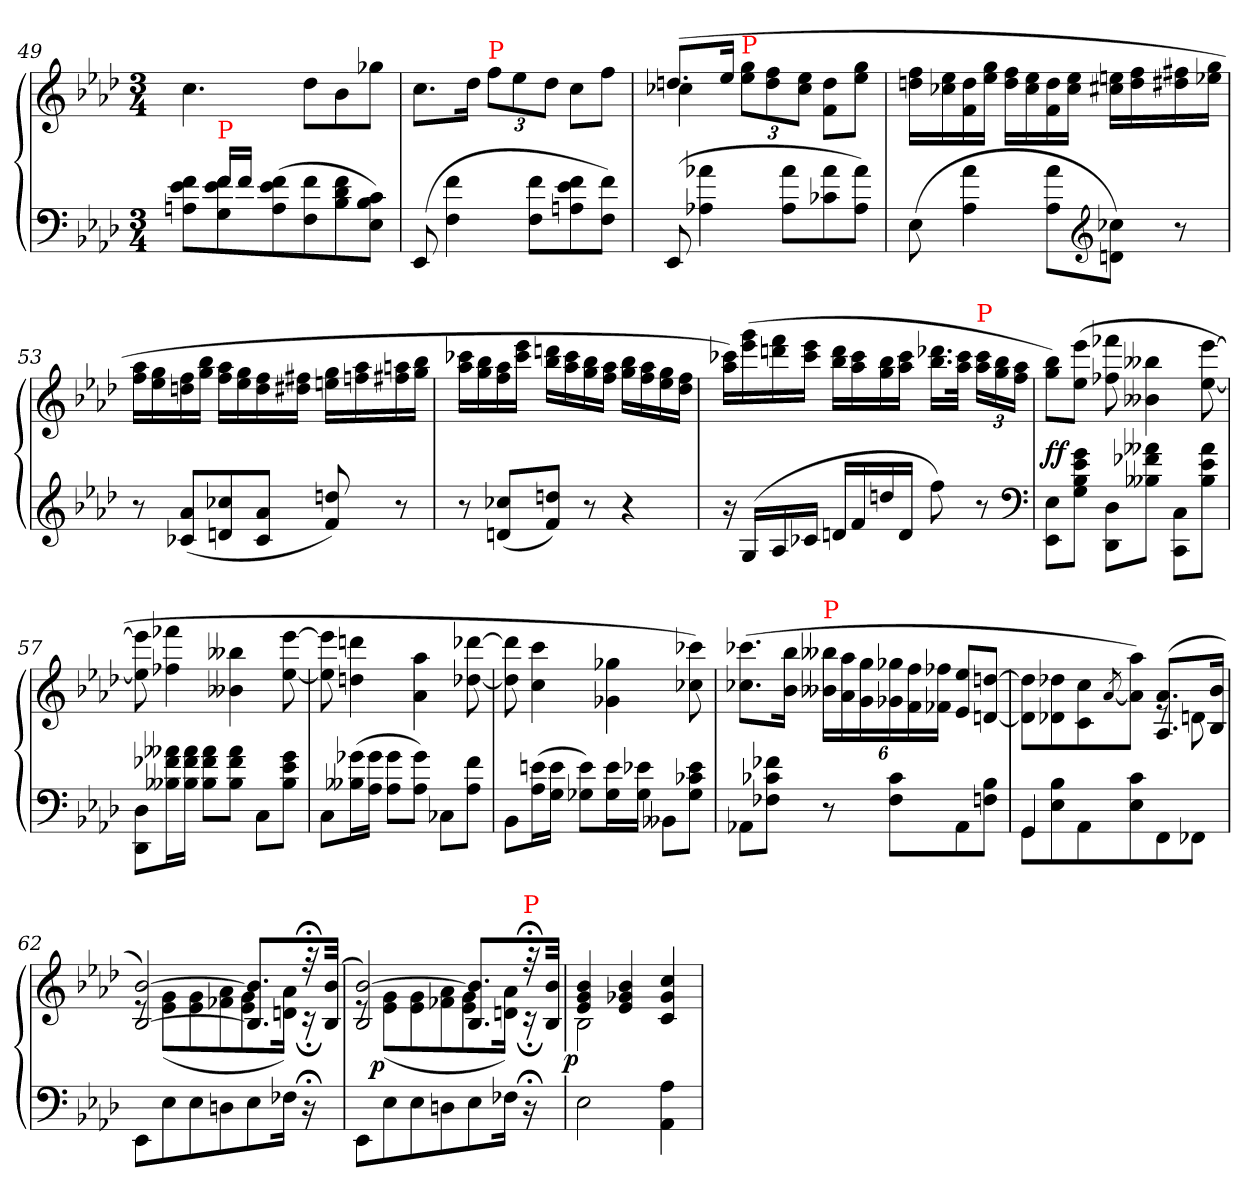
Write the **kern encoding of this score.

**kern	**kern	**dynam
*part1	*part1	*part1
*staff2	*staff1	*staff1/2
*clefF4	*clefG2	*
*k[b-e-a-d-]	*k[b-e-a-d-]	*
*A-:	*A-:	*
*M3/4	*M3/4	*
=49	=49	=49
*^	*	*
8ryy	8f 8e- 8AnL	4.cc	.
!LO:TX:a:color=red:t=P	!	!	!
16fLL	8f 8e- 8G	.	.
16fJJ	.	.	.
2ryy	(>8f 8e- 8A	.	.
.	8f 8F	8dd-L	.
.	8f 8d- 8B-	8b-	.
.	8c 8B- 8E-J)	8gg-XJ	.
*v	*v	*	*
=50	=50	=50
(>8EE-	8.ccL	.
4f 4F	.	.
.	16dd-Jk	.
*	*Xbrackettup	*
!	!LO:TX:a:color=red:t=P	!
.	12ffL	.
.	12ee-	.
8f 8FL	.	.
.	12dd-J	.
8f 8e- 8An	8ccL	.
8f 8FJ)	8ffJ	.
=51	=51	=51
*	*^	*
(>8EE-	(>8.ddnL	4cc-X	.
4a-X 4A-X	.	.	.
.	16ee-Jk	.	.
!	!LO:TX:a:color=red:t=P	!	!
.	12gg 12ee-L	2ryy	.
.	12ff 12dd	.	.
8a- 8A-L	.	.	.
.	12ee- 12cc-J	.	.
8a- 8c-X	8dd 8fL	.	.
8a- 8A-J)	8gg 8ee-J	.	.
*	*v	*v	*
=52	=52	=52
(>8E-	16ff 16ddnLL	.
.	16ee- 16cc-X	.
4a- 4A-	16dd 16f	.
.	16gg 16ee-JJ	.
.	16ff 16ddLL	.
.	16ee- 16cc-	.
8a- 8A-L	16dd 16f	.
.	16ee- 16cc-JJ	.
*clefG2	*	*
8cc-X 8dnJ)	16een 16cc#XLL	.
.	16ff 16dd	.
8r	16ff#X 16dd#X	.
.	16gg 16ee-JJ	.
=53	=53	=53
8r	16aa- 16ffLL	.
.	16gg 16ee-	.
(<8a- 8c-XL	16ff 16ddn	.
.	16bb- 16ggJJ	.
8cc-X 8dn	16aa- 16ffLL	.
.	16gg 16ee-	.
8a- 8c-J	16ff 16dd	.
.	16ff#X 16dd#XJJ	.
8ddn 8f)	16gg 16eenLL	.
.	16aa- 16ffn	.
8r	16aan 16ff#X	.
.	16bb- 16ggJJ	.
=54	=54	=54
8r	16ccc-X 16aa-LL	.
.	16bb- 16gg	.
(<8cc-X 8dnL	16aa- 16ff	.
.	16eee- 16ccc-JJ	.
8ddn 8fJ)	16dddn 16bb-LL	.
.	16ccc- 16aa-	.
8r	16bb- 16gg	.
.	16aa- 16ffJJ	.
4r	16bb- 16ggLL	.
.	16aa- 16ff	.
.	16gg 16ee-	.
.	16ff 16dd-JJ	.
=55	=55	=55
16r	16ccc-X 16aa-LL)	.
(>16GLL	(>16ggg 16eee-	.
16A-	16fff 16dddn	.
16c-XJJ	16eee- 16ccc-JJ	.
16dnLL	16ddd 16bb-LL	.
16f	16ccc- 16aa-	.
16ddn	16bb- 16gg	.
16dJJ	16ccc- 16aa-JJ	.
8ff)	16.ddd-X 16.bb-LL	.
.	32ccc- 32aa-JJk	.
!	!LO:TX:a:color=red:t=P	!
8r	24ccc- 24aa-LL	.
.	24bb- 24gg	.
.	24aa- 24ffJJ	.
*clefF4	*	*
=56	=56	=56
8E- 8EE-L	8bb- 8ggL)	ff
8g 8e- 8B- 8GJ	(>8eee- 8ee-J	.
8D- 8DD-L	8fff-X 8ff-X	.
8a--X 8f-X 8B--XJ	4bb--X 4b--X	.
8C 8CCL	.	.
8a-- 8e- 8B--J	[8eee- [8ee-	.
=57	=57	=57
8D- 8DD-L	8eee-] 8ee-]	.
16a--X 16f-X 16B--XL	4fff-X 4ff-X	.
16a-- 16f- 16B--JJ	.	.
8a-- 8f- 8B--L	.	.
8a-- 8f- 8B--J	4bb--X 4b--X	.
8CL	.	.
8g 8e- 8B--J	[8eee- [8ee-	.
=58	=58	=58
8CL	8eee-] 8ee-]	.
(>16g-X 16B--XL	4dddn 4ddn	.
16g- 16A-JJ	.	.
8g- 8A-L	.	.
8g- 8A-J)	4aa- 4a-	.
8C-XL	.	.
8f 8A-J	[8ddd-X [8dd-X	.
=59	=59	=59
8BB-L	8ddd-] 8dd-]	.
(>16en 16A-L	4ccc 4cc	.
16e 16GJJ	.	.
8e 8G-XL)	.	.
16e 16G-L	4gg-X 4g-X	.
16e-X 16G-JJ	.	.
8BB--XL	.	.
8e- 8c-X 8G-J	8ccc-X 8cc-X)	.
=60	=60	=60
8AA-XL	(>8.ccc-X 8.cc-XL	.
8f-X 8c-X 8F-XJ	.	.
.	16bb- 16b-Jk	.
!	!LO:TX:a:color=red:t=P	!
8r	24bb--X 24b--XLL	.
.	24aa- 24a-	.
.	24gg 24g	.
8c- 8F-L	24gg-X 24g-X	.
.	24ff 24f	.
.	24ff-X 24f-XJJ	.
8AA-	8ee- 8e-L	.
8B- 8FnJ	[8ddn [8dnJ	.
=61	=61	=61
*^	*^	*
4GG/	8GG\L	8ddn]\ 8dn]\L	2ryy	.
.	8B- 8E-	8dd-X 8d-X	.	.
2ryy	8AA-\	8cc 8c	.	.
.	.	[8qa-/	.	.
.	8c 8E-	8aa- 8a-]J)	.	.
.	8FF\	(>8.a-/ 8.A-/L	8re	.
.	8FF-XJ	.	8dn\	.
.	.	16b- 16B-Jk	.	.
*v	*v	*	*	*
=62	=62	=62	=62
8EE-\L	[2b- [2B-)	8re	.
8E-	.	(<8g 8e-L	.
8E-	.	8g 8e-	.
8Dn	.	8a- 8f-X	.
8E-	8.b-] 8.B-]L	8g 8e-	.
16F-XJk	.	16a- 16dnJk)	.
16r;<	32r;<	16r;c	.
.	(>32b- 32B-Jkk	.	.
=63	=63	=63	=63
!	!	!	!LO:DY:rj
8EE-\L	[2b- 2B-)	8re	fz fz
!	!	!	!LO:DY:n=2:rj
8E-	.	(<8g 8e-L	p
8E-	.	8g 8e-	.
8Dn	.	8a- 8f-X	.
8E-	8.b-] 8.B-L	8g 8e-	.
16F-XJk	.	16a- 16dnJk)	.
!	!LO:TX:a:color=red:t=P	!	!
16r;<	32r;<	16r;<c	.
.	32b- 32B-Jkk	.	.
=64	=64	=64	=64
!	!	!	!LO:DY:rj
2E-	4b- 4g 4e-	2B-	p
.	4b- 4g-X 4e-	.	.
4A- 4AA-	4cc 4g- 4c	4ryy	.
*	*v	*v	*
=	=	=
*-	*-	*-
